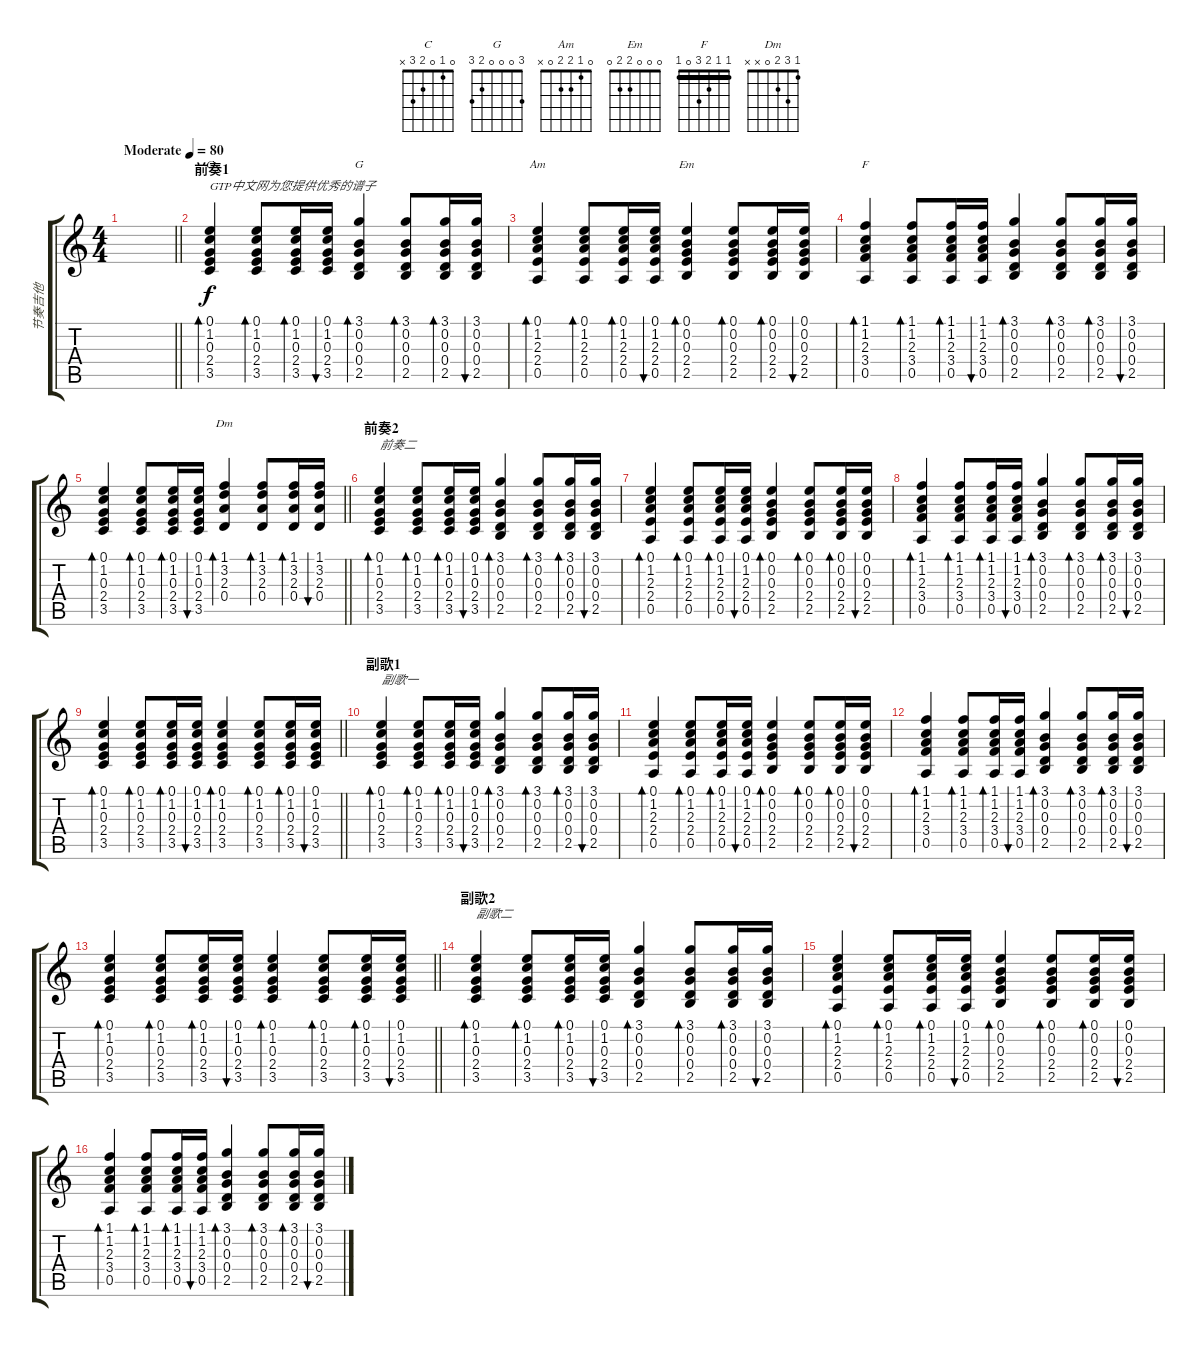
\track ("节奏吉他 " "节奏吉他 ") {instrument acousticguitarsteel}
\staff {score tabs}
\tuning (E4 B3 G3 D3 A2 E2) {hide}
\chord ("C" 0 1 0 2 3 x)
\chord ("G" 3 0 0 0 2 3)
\chord ("Am" 0 1 2 2 0 x)
\chord ("Em" 0 0 0 2 2 0)
\chord ("F" 1 1 2 3 0 1) {barre 1}
\chord ("Dm" 1 3 2 0 x x)
\ts (4 4)
\tempo (80 "Moderate")
\clef g2
\barLineRight lightlight
\ks c
|
\section ("" "前奏1")
(0.1 1.2 0.3 2.4 3.5).4{bd 60 ch "C" txt "GTP中文网为您提供优秀的谱子"} (0.1 1.2 0.3 2.4 3.5).8{bd 60} (0.1 1.2 0.3 2.4 3.5).16{bd 60} (0.1 1.2 0.3 2.4 3.5).16{bu 60} (3.1 0.2 0.3 0.4 2.5).4{bd 60 ch "G"} (3.1 0.2 0.3 0.4 2.5).8{bd 60} (3.1 0.2 0.3 0.4 2.5).16{bd 60} (3.1 0.2 0.3 0.4 2.5).16{bu 60} |
(0.1 1.2 2.3 2.4 0.5).4{bd 60 ch "Am"} (0.1 1.2 2.3 2.4 0.5).8{bd 60} (0.1 1.2 2.3 2.4 0.5).16{bd 60} (0.1 1.2 2.3 2.4 0.5).16{bu 60} (0.1 0.2 0.3 2.4 2.5).4{bd 60 ch "Em"} (0.1 0.2 0.3 2.4 2.5).8{bd 60} (0.1 0.2 0.3 2.4 2.5).16{bd 60} (0.1 0.2 0.3 2.4 2.5).16{bu 60} |
(1.1 1.2 2.3 3.4 0.5).4{bd 60 ch "F"} (1.1 1.2 2.3 3.4 0.5).8{bd 60} (1.1 1.2 2.3 3.4 0.5).16{bd 60} (1.1 1.2 2.3 3.4 0.5).16{bu 60} (3.1 0.2 0.3 0.4 2.5).4{bd 60} (3.1 0.2 0.3 0.4 2.5).8{bd 60} (3.1 0.2 0.3 0.4 2.5).16{bd 60} (3.1 0.2 0.3 0.4 2.5).16{bu 60} |
\barLineRight lightlight
(0.1 1.2 0.3 2.4 3.5).4{bd 60} (0.1 1.2 0.3 2.4 3.5).8{bd 60} (0.1 1.2 0.3 2.4 3.5).16{bd 60} (0.1 1.2 0.3 2.4 3.5).16{bu 60} (1.1 3.2 2.3 0.4).4{bd 60 ch "Dm"} (1.1 3.2 2.3 0.4).8{bd 60} (1.1 3.2 2.3 0.4).16{bd 60} (1.1 3.2 2.3 0.4).16{bu 60} |
\section ("" "前奏2")
(0.1 1.2 0.3 2.4 3.5).4{bd 60 txt "前奏二"} (0.1 1.2 0.3 2.4 3.5).8{bd 60} (0.1 1.2 0.3 2.4 3.5).16{bd 60} (0.1 1.2 0.3 2.4 3.5).16{bu 60} (3.1 0.2 0.3 0.4 2.5).4{bd 60} (3.1 0.2 0.3 0.4 2.5).8{bd 60} (3.1 0.2 0.3 0.4 2.5).16{bd 60} (3.1 0.2 0.3 0.4 2.5).16{bu 60} |
(0.1 1.2 2.3 2.4 0.5).4{bd 60} (0.1 1.2 2.3 2.4 0.5).8{bd 60} (0.1 1.2 2.3 2.4 0.5).16{bd 60} (0.1 1.2 2.3 2.4 0.5).16{bu 60} (0.1 0.2 0.3 2.4 2.5).4{bd 60} (0.1 0.2 0.3 2.4 2.5).8{bd 60} (0.1 0.2 0.3 2.4 2.5).16{bd 60} (0.1 0.2 0.3 2.4 2.5).16{bu 60} |
(1.1 1.2 2.3 3.4 0.5).4{bd 60} (1.1 1.2 2.3 3.4 0.5).8{bd 60} (1.1 1.2 2.3 3.4 0.5).16{bd 60} (1.1 1.2 2.3 3.4 0.5).16{bu 60} (3.1 0.2 0.3 0.4 2.5).4{bd 60} (3.1 0.2 0.3 0.4 2.5).8{bd 60} (3.1 0.2 0.3 0.4 2.5).16{bd 60} (3.1 0.2 0.3 0.4 2.5).16{bu 60} |
\barLineRight lightlight
(0.1 1.2 0.3 2.4 3.5).4{bd 60} (0.1 1.2 0.3 2.4 3.5).8{bd 60} (0.1 1.2 0.3 2.4 3.5).16{bd 60} (0.1 1.2 0.3 2.4 3.5).16{bu 60} (0.1 1.2 0.3 2.4 3.5).4{bd 60} (0.1 1.2 0.3 2.4 3.5).8{bd 60} (0.1 1.2 0.3 2.4 3.5).16{bd 60} (0.1 1.2 0.3 2.4 3.5).16{bu 60} |
\section ("" "副歌1")
(0.1 1.2 0.3 2.4 3.5).4{bd 60 txt "副歌一"} (0.1 1.2 0.3 2.4 3.5).8{bd 60} (0.1 1.2 0.3 2.4 3.5).16{bd 60} (0.1 1.2 0.3 2.4 3.5).16{bu 60} (3.1 0.2 0.3 0.4 2.5).4{bd 60} (3.1 0.2 0.3 0.4 2.5).8{bd 60} (3.1 0.2 0.3 0.4 2.5).16{bd 60} (3.1 0.2 0.3 0.4 2.5).16{bu 60} |
(0.1 1.2 2.3 2.4 0.5).4{bd 60} (0.1 1.2 2.3 2.4 0.5).8{bd 60} (0.1 1.2 2.3 2.4 0.5).16{bd 60} (0.1 1.2 2.3 2.4 0.5).16{bu 60} (0.1 0.2 0.3 2.4 2.5).4{bd 60} (0.1 0.2 0.3 2.4 2.5).8{bd 60} (0.1 0.2 0.3 2.4 2.5).16{bd 60} (0.1 0.2 0.3 2.4 2.5).16{bu 60} |
(1.1 1.2 2.3 3.4 0.5).4{bd 60} (1.1 1.2 2.3 3.4 0.5).8{bd 60} (1.1 1.2 2.3 3.4 0.5).16{bd 60} (1.1 1.2 2.3 3.4 0.5).16{bu 60} (3.1 0.2 0.3 0.4 2.5).4{bd 60} (3.1 0.2 0.3 0.4 2.5).8{bd 60} (3.1 0.2 0.3 0.4 2.5).16{bd 60} (3.1 0.2 0.3 0.4 2.5).16{bu 60} |
\barLineRight lightlight
(0.1 1.2 0.3 2.4 3.5).4{bd 60} (0.1 1.2 0.3 2.4 3.5).8{bd 60} (0.1 1.2 0.3 2.4 3.5).16{bd 60} (0.1 1.2 0.3 2.4 3.5).16{bu 60} (0.1 1.2 0.3 2.4 3.5).4{bd 60} (0.1 1.2 0.3 2.4 3.5).8{bd 60} (0.1 1.2 0.3 2.4 3.5).16{bd 60} (0.1 1.2 0.3 2.4 3.5).16{bu 60} |
\section ("" "副歌2")
(0.1 1.2 0.3 2.4 3.5).4{bd 60 txt "副歌二"} (0.1 1.2 0.3 2.4 3.5).8{bd 60} (0.1 1.2 0.3 2.4 3.5).16{bd 60} (0.1 1.2 0.3 2.4 3.5).16{bu 60} (3.1 0.2 0.3 0.4 2.5).4{bd 60} (3.1 0.2 0.3 0.4 2.5).8{bd 60} (3.1 0.2 0.3 0.4 2.5).16{bd 60} (3.1 0.2 0.3 0.4 2.5).16{bu 60} |
(0.1 1.2 2.3 2.4 0.5).4{bd 60} (0.1 1.2 2.3 2.4 0.5).8{bd 60} (0.1 1.2 2.3 2.4 0.5).16{bd 60} (0.1 1.2 2.3 2.4 0.5).16{bu 60} (0.1 0.2 0.3 2.4 2.5).4{bd 60} (0.1 0.2 0.3 2.4 2.5).8{bd 60} (0.1 0.2 0.3 2.4 2.5).16{bd 60} (0.1 0.2 0.3 2.4 2.5).16{bu 60} |
(1.1 1.2 2.3 3.4 0.5).4{bd 60} (1.1 1.2 2.3 3.4 0.5).8{bd 60} (1.1 1.2 2.3 3.4 0.5).16{bd 60} (1.1 1.2 2.3 3.4 0.5).16{bu 60} (3.1 0.2 0.3 0.4 2.5).4{bd 60} (3.1 0.2 0.3 0.4 2.5).8{bd 60} (3.1 0.2 0.3 0.4 2.5).16{bd 60} (3.1 0.2 0.3 0.4 2.5).16{bu 60}
